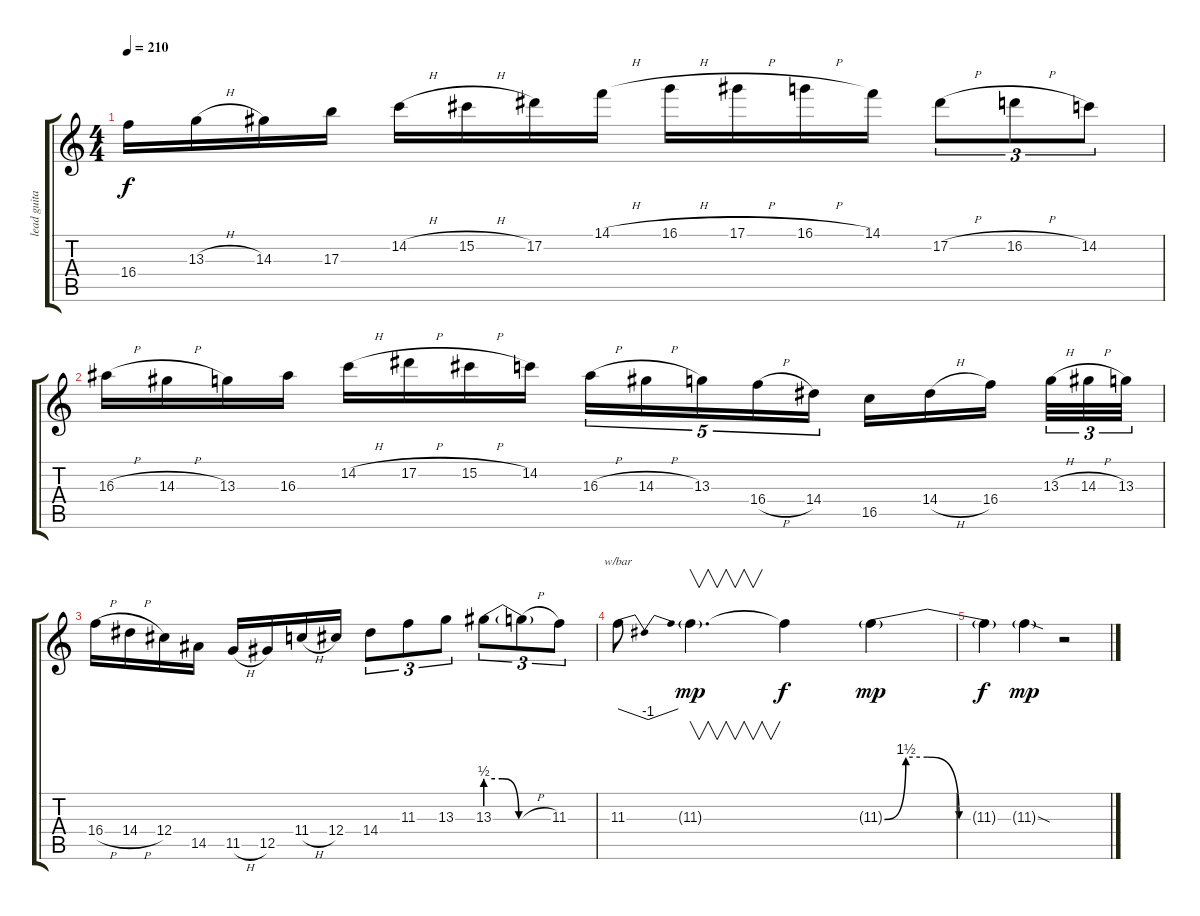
\track ("lead guitar" "lead guita") {instrument distortionguitar}
\staff {score tabs}
\tuning (Eb4 Bb3 Gb3 Db3 Ab2 Eb2) {hide}
\ts (4 4)
\tempo 210
\clef g2
\ks c
16.4.16{dy f} 13.3{h}.16 14.3.16 17.3.16 14.2{h}.16 15.2{h}.16 17.2.16 14.1{h}.16 16.1{h}.16 17.1{h}.16 16.1{h}.16 14.1.16 17.2{h}.8{tu (3 2)} 16.2{h}.8{tu (3 2)} 14.2.8{tu (3 2)} |
16.3{h}.16 14.3{h}.16 13.3.16 16.3.16 14.2{h}.16 17.2{h}.16 15.2{h}.16 14.2.16 16.3{h}.16{tu (5 4)} 14.3{h}.16{tu (5 4)} 13.3.16{tu (5 4)} 16.4{h}.16{tu (5 4)} 14.4.16{tu (5 4)} 16.5.16 14.4{h}.16 16.4.16{beam splitsecondary} 13.3{h}.32{tu (3 2)} 14.3{h}.32{tu (3 2)} 13.3.32{tu (3 2)} |
16.4{h}.16 14.4{h}.16 12.4.16 14.5.16 11.5{h}.16 12.5.16 11.4{h}.16 12.4.16 14.4.8{tu (3 2)} 11.3.8{tu (3 2)} 13.3.8{tu (3 2)} 13.3{be (custom 0 2 15 2 30 0 60 0)}.8{tu (3 2)} 13.3{h t}.8{tu (3 2)} 11.3.8{tu (3 2)} |
11.3.8{tbe (dip default 0 0 30 -4 60 0)} 11.3{g}.4{v d dy mp} 11.3{t}.4{dy f} 11.3{be (custom 0 0 10 6 20 6 35 0 45 0 60 0) g}.4{dy mp} |
11.3{t}.4{dy f} 11.3{sod g}.4{dy mp} r.2
